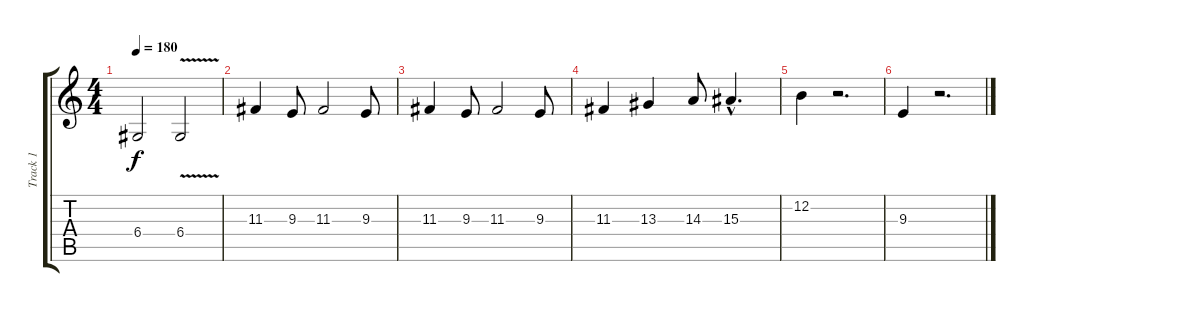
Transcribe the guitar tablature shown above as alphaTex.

\track ("Track 1" "Track 1") {instrument brasssection}
\staff {score tabs}
\tuning (E4 B3 G3 D3 A2 E2) {hide}
\ts (4 4)
\tempo 180
\clef g2
\ks c
6.4.2{dy f} 6.4{v}.2 |
11.3.4 9.3.8 11.3.2 9.3.8 |
11.3.4 9.3.8 11.3.2 9.3.8 |
11.3.4 13.3.4 14.3.8 15.3{hac}.4{d} |
12.2.4 r.2{d} |
9.3.4 r.2{d}
